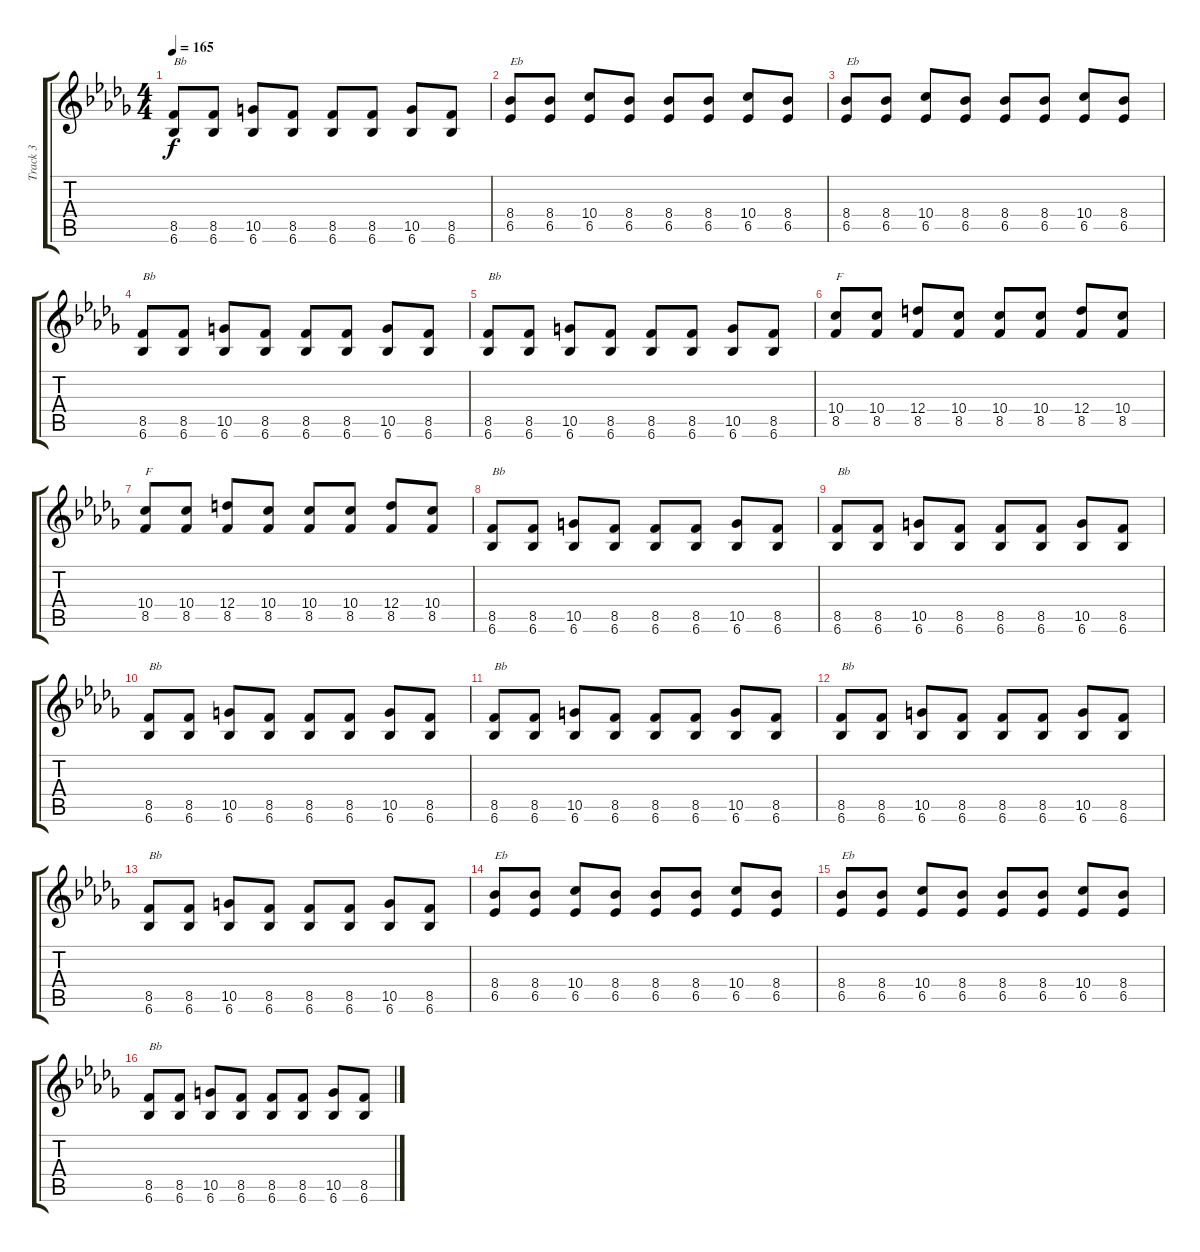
\track ("Track 3" "Track 3") {instrument overdrivenguitar}
\staff {score tabs}
\tuning (E4 B3 G3 D3 A2 E2) {hide}
\ts (4 4)
\tempo 165
\clef g2
\ks bbminor
(8.5 6.6).8{txt "Bb" dy f} (8.5 6.6).8 (10.5 6.6).8 (8.5 6.6).8 (8.5 6.6).8 (8.5 6.6).8 (10.5 6.6).8 (8.5 6.6).8 |
(8.4 6.5).8{txt "Eb"} (8.4 6.5).8 (10.4 6.5).8 (8.4 6.5).8 (8.4 6.5).8 (8.4 6.5).8 (10.4 6.5).8 (8.4 6.5).8 |
(8.4 6.5).8{txt "Eb"} (8.4 6.5).8 (10.4 6.5).8 (8.4 6.5).8 (8.4 6.5).8 (8.4 6.5).8 (10.4 6.5).8 (8.4 6.5).8 |
(8.5 6.6).8{txt "Bb"} (8.5 6.6).8 (10.5 6.6).8 (8.5 6.6).8 (8.5 6.6).8 (8.5 6.6).8 (10.5 6.6).8 (8.5 6.6).8 |
(8.5 6.6).8{txt "Bb"} (8.5 6.6).8 (10.5 6.6).8 (8.5 6.6).8 (8.5 6.6).8 (8.5 6.6).8 (10.5 6.6).8 (8.5 6.6).8 |
(10.4 8.5).8{txt "F"} (10.4 8.5).8 (12.4 8.5).8 (10.4 8.5).8 (10.4 8.5).8 (10.4 8.5).8 (12.4 8.5).8 (10.4 8.5).8 |
(10.4 8.5).8{txt "F"} (10.4 8.5).8 (12.4 8.5).8 (10.4 8.5).8 (10.4 8.5).8 (10.4 8.5).8 (12.4 8.5).8 (10.4 8.5).8 |
(8.5 6.6).8{txt "Bb"} (8.5 6.6).8 (10.5 6.6).8 (8.5 6.6).8 (8.5 6.6).8 (8.5 6.6).8 (10.5 6.6).8 (8.5 6.6).8 |
(8.5 6.6).8{txt "Bb"} (8.5 6.6).8 (10.5 6.6).8 (8.5 6.6).8 (8.5 6.6).8 (8.5 6.6).8 (10.5 6.6).8 (8.5 6.6).8 |
(8.5 6.6).8{txt "Bb"} (8.5 6.6).8 (10.5 6.6).8 (8.5 6.6).8 (8.5 6.6).8 (8.5 6.6).8 (10.5 6.6).8 (8.5 6.6).8 |
(8.5 6.6).8{txt "Bb"} (8.5 6.6).8 (10.5 6.6).8 (8.5 6.6).8 (8.5 6.6).8 (8.5 6.6).8 (10.5 6.6).8 (8.5 6.6).8 |
(8.5 6.6).8{txt "Bb"} (8.5 6.6).8 (10.5 6.6).8 (8.5 6.6).8 (8.5 6.6).8 (8.5 6.6).8 (10.5 6.6).8 (8.5 6.6).8 |
(8.5 6.6).8{txt "Bb"} (8.5 6.6).8 (10.5 6.6).8 (8.5 6.6).8 (8.5 6.6).8 (8.5 6.6).8 (10.5 6.6).8 (8.5 6.6).8 |
(8.4 6.5).8{txt "Eb"} (8.4 6.5).8 (10.4 6.5).8 (8.4 6.5).8 (8.4 6.5).8 (8.4 6.5).8 (10.4 6.5).8 (8.4 6.5).8 |
(8.4 6.5).8{txt "Eb"} (8.4 6.5).8 (10.4 6.5).8 (8.4 6.5).8 (8.4 6.5).8 (8.4 6.5).8 (10.4 6.5).8 (8.4 6.5).8 |
(8.5 6.6).8{txt "Bb"} (8.5 6.6).8 (10.5 6.6).8 (8.5 6.6).8 (8.5 6.6).8 (8.5 6.6).8 (10.5 6.6).8 (8.5 6.6).8
